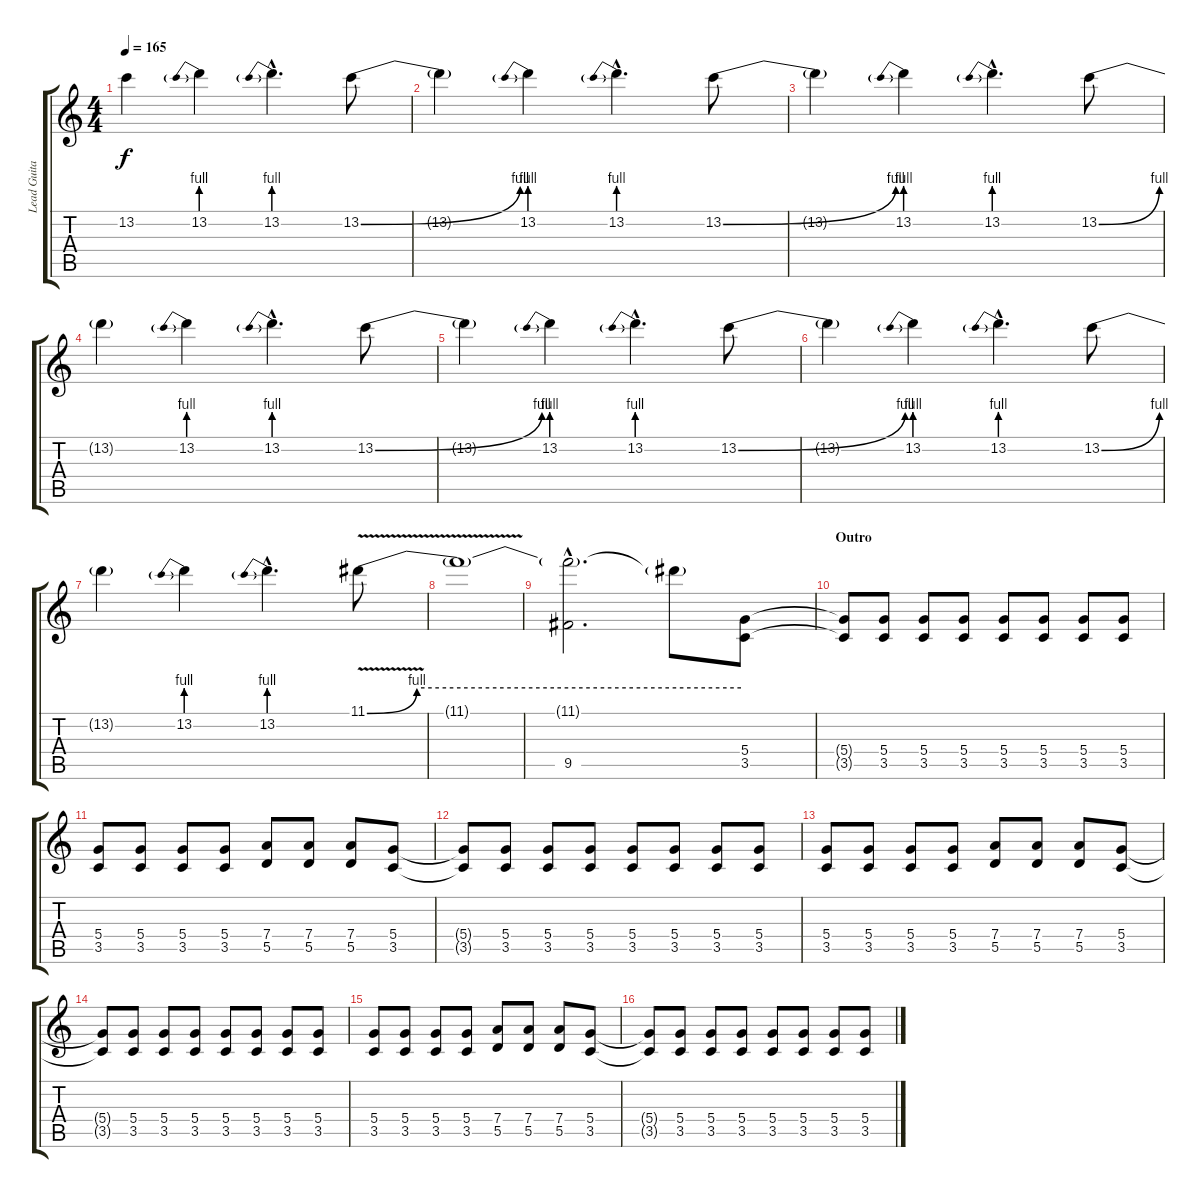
\track ("Lead Guitar (Slash)" "Lead Guita") {instrument overdrivenguitar}
\staff {score tabs}
\tuning (E4 B3 G3 D3 A2 E2) {hide}
\ts (4 4)
\tempo 165
\clef g2
\ks c
13.2{t}.4{dy f} 13.2{be (prebend 0 4 60 4)}.4 13.2{be (prebend 0 4 60 4) hac}.4{d} 13.2{be (bend 0 0 60 4)}.8 |
13.2{t}.4 13.2{be (prebend 0 4 60 4)}.4 13.2{be (prebend 0 4 60 4) hac}.4{d} 13.2{be (bend 0 0 60 4)}.8 |
13.2{t}.4 13.2{be (prebend 0 4 60 4)}.4 13.2{be (prebend 0 4 60 4) hac}.4{d} 13.2{be (bend 0 0 60 4)}.8 |
13.2{t}.4 13.2{be (prebend 0 4 60 4)}.4 13.2{be (prebend 0 4 60 4) hac}.4{d} 13.2{be (bend 0 0 60 4)}.8 |
13.2{t}.4 13.2{be (prebend 0 4 60 4)}.4 13.2{be (prebend 0 4 60 4) hac}.4{d} 13.2{be (bend 0 0 60 4)}.8 |
13.2{t}.4 13.2{be (prebend 0 4 60 4)}.4 13.2{be (prebend 0 4 60 4) hac}.4{d} 13.2{be (bend 0 0 60 4)}.8 |
13.2{t}.4 13.2{be (prebend 0 4 60 4)}.4 13.2{be (prebend 0 4 60 4) hac}.4{d} 11.1{be (custom 0 0 8 4 15 4 30 4 60 4) v}.8 |
11.1{t}.1 |
(11.1{hac t} 9.5{hac}).2{d} 11.1{t}.8 (5.4 3.5).8 |
\section ("" "Outro")
(5.4{t} 3.5{t}).8 (5.4 3.5).8 (5.4 3.5).8 (5.4 3.5).8 (5.4 3.5).8 (5.4 3.5).8 (5.4 3.5).8 (5.4 3.5).8 |
(5.4 3.5).8 (5.4 3.5).8 (5.4 3.5).8 (5.4 3.5).8 (7.4 5.5).8 (7.4 5.5).8 (7.4 5.5).8 (5.4 3.5).8 |
(5.4{t} 3.5{t}).8 (5.4 3.5).8 (5.4 3.5).8 (5.4 3.5).8 (5.4 3.5).8 (5.4 3.5).8 (5.4 3.5).8 (5.4 3.5).8 |
(5.4 3.5).8 (5.4 3.5).8 (5.4 3.5).8 (5.4 3.5).8 (7.4 5.5).8 (7.4 5.5).8 (7.4 5.5).8 (5.4 3.5).8 |
(5.4{t} 3.5{t}).8 (5.4 3.5).8 (5.4 3.5).8 (5.4 3.5).8 (5.4 3.5).8 (5.4 3.5).8 (5.4 3.5).8 (5.4 3.5).8 |
(5.4 3.5).8 (5.4 3.5).8 (5.4 3.5).8 (5.4 3.5).8 (7.4 5.5).8 (7.4 5.5).8 (7.4 5.5).8 (5.4 3.5).8 |
(5.4{t} 3.5{t}).8 (5.4 3.5).8 (5.4 3.5).8 (5.4 3.5).8 (5.4 3.5).8 (5.4 3.5).8 (5.4 3.5).8 (5.4 3.5).8
